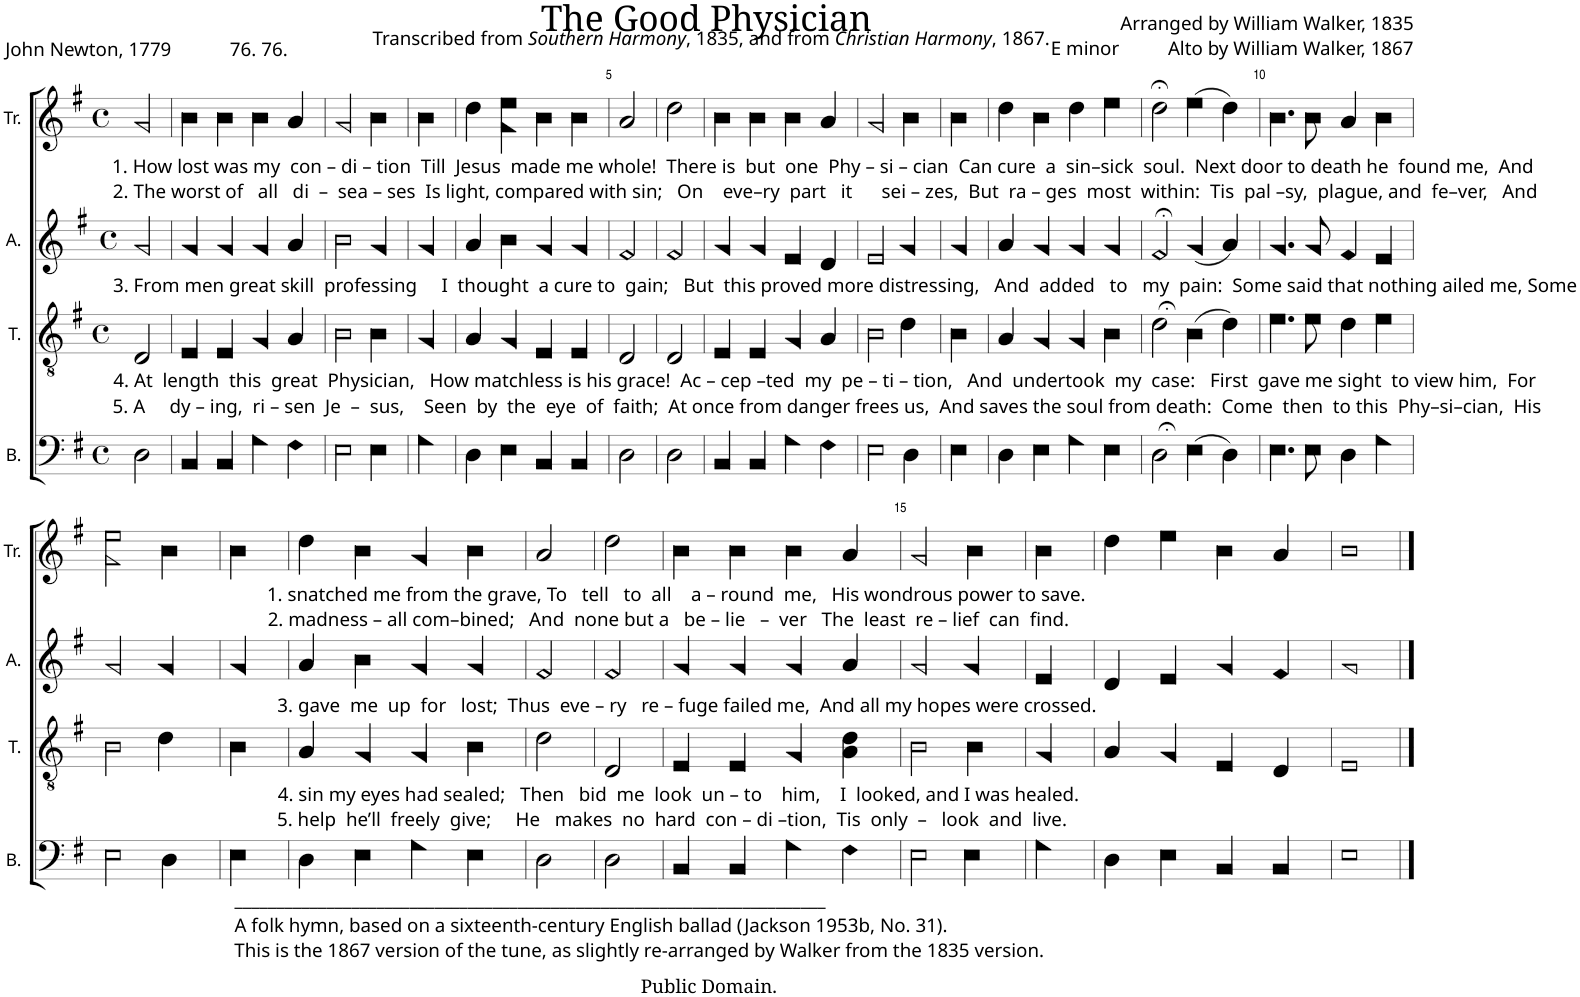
**kern	**kern	**kern	**kern
*part4	*part3	*part2	*part1
*staff4	*staff3	*staff2	*staff1
*I"B.	*I"T.	*I"A.	*I"Tr.
*I'B.	*I'T.	*I'A.	*I'Tr.
*clefF4	*clefGv2	*clefG2	*clefG2
*k[f#]	*k[f#]	*k[f#]	*k[f#]
*M4/4	*M4/4	*M4/4	*M4/4
*met(c)	*met(c)	*met(c)	*met(c)
=1	=1	=1	=1
!	!	!	!LO:TX:b:t=1. How lost was my  con – di – tion  Till  Jesus  made me whole!  There is  but  one  Phy – si – cian  Can cure  a  sin–sick  soul.  Next door to death he  found me,  And
!	!	!	!LO:TX:b:t=2. The worst of   all   di  –  sea – ses  Is light, compared with sin;   On    eve–ry  part   it      sei – zes,  But  ra – ges  most  within&colon;  Tis  pal –sy,  plague, and  fe–ver,   And
!	!	!LO:TX:b:t=3. From men great skill  professing     I  thought  a cure to  gain;   But  this proved more distressing,   And  added   to   my  pain&colon;  Some said that nothing ailed me, Some	!
!	!LO:TX:b:t=4. At  length  this  great  Physician,   How matchless is his grace!  Ac – cep –ted  my  pe – ti – tion,   And  undertook  my  case&colon;   First  gave me sight  to view him,  For	!	!
!	!LO:TX:b:t=5. A     dy – ing,  ri – sen  Je  –  sus,    Seen  by  the  eye  of  faith;  At once from danger frees us,  And saves the soul from death&colon;  Come  then  to this  Phy–si–cian,  His	!	!
2D!\	2D!/	2g!/	2g!/
=2	=2	=2	=2
4BB!/	4E!/	4g!/	4b!\
4BB!/	4E!/	4g!/	4b!\
4G!\	4G!/	4g!/	4b!\
4F#!\	4A!/	4a!/	4a!/
=3	=3	=3	=3
2E!\	2B!\	2b!\	2g!/
4E!\	4B!\	4g!/	4b!\
4G!\	4G!/	4g!/	4b!\
=4	=4	=4	=4
4D!\	4A!/	4a!/	4dd!\
4E!\	4G!/	4b!\	4g!\ 4ee!\
4BB!/	4E!/	4g!/	4b!\
4BB!/	4E!/	4g!/	4b!\
=5	=5	=5	=5
2D!\	2D!/	2f#!/	2a!/
2D!\	2D!/	2f#!/	2dd!\
=6	=6	=6	=6
4BB!/	4E!/	4g!/	4b!\
4BB!/	4E!/	4g!/	4b!\
4G!\	4G!/	4e!/	4b!\
4F#!\	4A!/	4d!/	4a!/
=7	=7	=7	=7
2E!\	2B!\	2e!/	2g!/
4D!\	4d!\	4g!/	4b!\
4E!\	4B!\	4g!/	4b!\
=8	=8	=8	=8
4D!\	4A!/	4a!/	4dd!\
4E!\	4G!/	4g!/	4b!\
4G!\	4G!/	4g!/	4dd!\
4E!\	4B!\	4g!/	4ee!\
=9	=9	=9	=9
2D;<!\	2d;<!\	2f#;<!/	2dd;<!\
(4E!\	(4B!\	(4g!/	(4ee!\
4D!\)	4d!\)	4a!/)	4dd!\)
=10	=10	=10	=10
4.E!\	4.e!\	4.g!/	4.b!\
8E!\	8e!\	8g!/	8b!\
4D!\	4d!\	4f#!/	4a!/
4G!\	4e!\	4e!/	4b!\
!!LO:LB:g=z
=11	=11	=11	=11
2E!\	2B!\	2g!/	2g!\ 2ee!\
4D!\	4d!\	4g!/	4b!\
4E!\	4B!\	4g!/	4b!\
=12	=12	=12	=12
!	!	!	!LO:TX:b:t=1. snatched me from the grave, To   tell   to  all    a – round  me,   His wondrous power to save.
!	!	!	!LO:TX:b:t=2. madness – all com–bined;   And  none but a   be – lie   –  ver   The  least  re – lief  can  find.
!	!	!LO:TX:b:t=3. gave  me  up  for   lost;  Thus  eve – ry   re – fuge failed me,  And all my hopes were crossed.	!
!	!LO:TX:b:t=4. sin my eyes had sealed;   Then   bid  me  look  un – to    him,    I  looked, and I was healed.	!	!
!	!LO:TX:b:t=5. help  he’ll  freely  give;     He   makes  no  hard  con – di –tion,  Tis  only  –   look  and  live.	!	!
!LO:TX:b:t=_______________________________________________________________________	!	!	!
!LO:TX:b:t=A folk hymn, based on a sixteenth-century English ballad (Jackson 1953b, No. 31).	!	!	!
!LO:TX:b:t=This is the 1867 version of the tune, as slightly re-arranged by Walker from the 1835 version.	!	!	!
4D!\	4A!/	4a!/	4dd!\
4E!\	4G!/	4b!\	4b!\
4G!\	4G!/	4g!/	4g!/
4E!\	4B!\	4g!/	4b!\
=13	=13	=13	=13
2D!\	2d!\	2f#!/	2a!/
2D!\	2D!/	2f#!/	2dd!\
=14	=14	=14	=14
4BB!/	4E!/	4g!/	4b!\
4BB!/	4E!/	4g!/	4b!\
4G!\	4G!/	4g!/	4b!\
4F#!\	4A!\ 4d!\	4a!/	4a!/
=15	=15	=15	=15
2E!\	2B!\	2g!/	2g!/
4E!\	4B!\	4g!/	4b!\
4G!\	4G!/	4e!/	4b!\
=16	=16	=16	=16
4D!\	4A!/	4d!/	4dd!\
4E!\	4G!/	4e!/	4ee!\
4BB!/	4E!/	4g!/	4b!\
4BB!/	4D!/	4f#!/	4a!/
=17	=17	=17	=17
1E!	1E!	1g!	1b!
==	==	==	==
*-	*-	*-	*-
